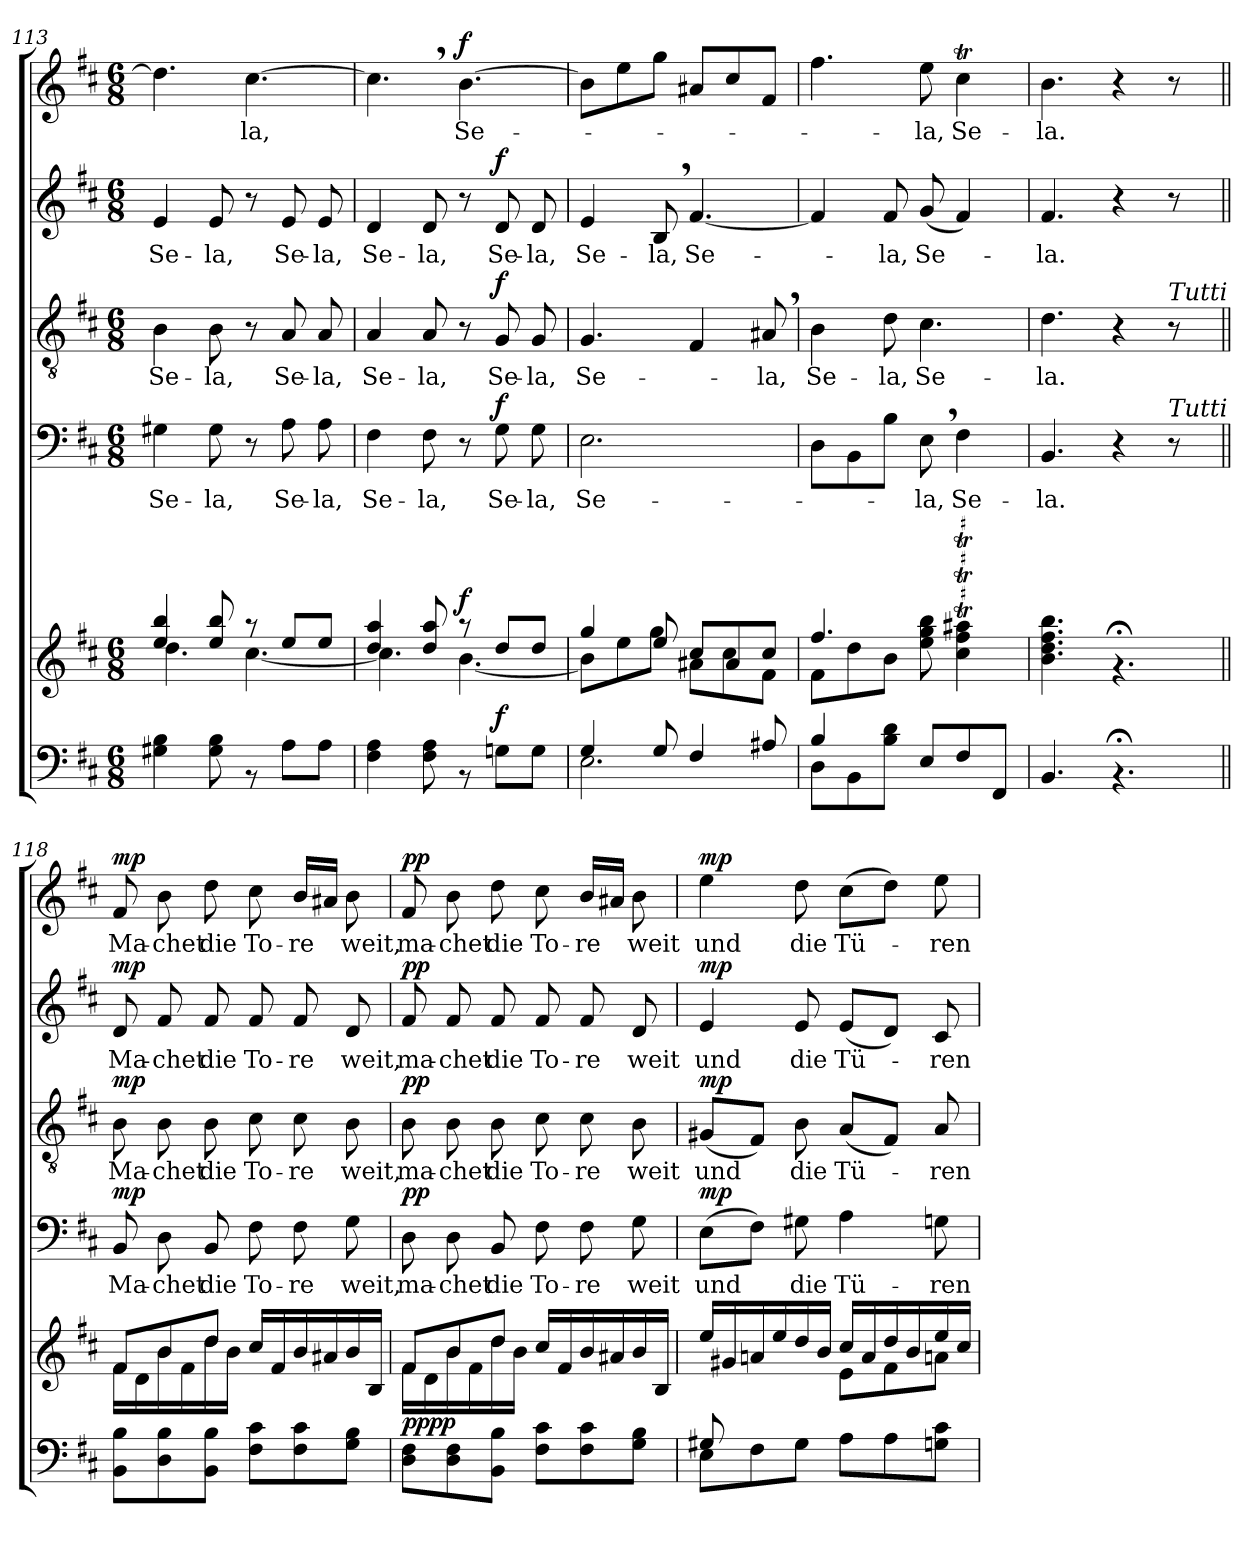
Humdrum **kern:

**kern	**kern	**dynam	**kern	**text	**dynam	**kern	**text	**dynam	**kern	**text	**dynam	**kern	**text	**dynam
*part5	*part5	*part5	*part4	*part4	*part4	*part3	*part3	*part3	*part2	*part2	*part2	*part1	*part1	*part1
*staff6	*staff5	*staff5/6	*staff4	*staff4	*staff4	*staff3	*staff3	*staff3	*staff2	*staff2	*staff2	*staff1	*staff1	*staff1
*clefF4	*clefG2	*	*clefF4	*	*	*clefGv2	*	*	*clefG2	*	*	*clefG2	*	*
*k[f#c#]	*k[f#c#]	*	*k[f#c#]	*	*	*k[f#c#]	*	*	*k[f#c#]	*	*	*k[f#c#]	*	*
*D:	*D:	*	*D:	*	*	*D:	*	*	*D:	*	*	*D:	*	*
*M6/8	*M6/8	*	*M6/8	*	*	*M6/8	*	*	*M6/8	*	*	*M6/8	*	*
=113	=113	=113	=113	=113	=113	=113	=113	=113	=113	=113	=113	=113	=113	=113
*	*^	*	*	*	*	*	*	*	*	*	*	*	*	*
4G#X\ 4B\	4ee/ 4bb/	4.dd\	.	4G#X\	Se-	.	4B\	Se-	.	4e/	Se-	.	4.dd\]	.	.
8G#\ 8B\	8ee/ 8bb/	.	.	8G#\	-la,	.	8B\	-la,	.	8e/	-la,	.	.	.	.
8rBB	8raa	[4.cc#\	.	8r	.	.	8r	.	.	8r	.	.	[4.cc#\	-la,	.
8A\L	8ee/L	.	.	8A\	Se-	.	8A/	Se-	.	8e/	Se-	.	.	.	.
8A\J	8ee/J	.	.	8A\	-la,	.	8A/	-la,	.	8e/	-la,	.	.	.	.
=114	=114	=114	=114	=114	=114	=114	=114	=114	=114	=114	=114	=114	=114	=114	=114
4F#\ 4A\	4dd/ 4aa/	4.cc#\]	.	4F#\	Se-	.	4A/	Se-	.	4d/	Se-	.	4.cc#,\]	.	.
8F#\ 8A\	8dd/ 8aa/	.	.	8F#\	-la,	.	8A/	-la,	.	8d/	-la,	.	.	.	.
!	!	!	!LO:DY:a	!	!	!	!	!	!	!	!	!	!	!	!LO:DY:a
8rBB	8raa	[4.b\	f	8r	.	.	8r	.	.	8r	.	.	[4.b\	Se-	f
!	!	!	!LO:DY:a=2	!	!	!LO:DY:a	!	!	!LO:DY:a	!	!	!LO:DY:a	!	!	!
8Gn\L	8dd/L	.	f	8G\	Se-	f	8G/	Se-	f	8d/	Se-	f	.	.	.
8G\J	8dd/J	.	.	8G\	-la,	.	8G/	-la,	.	8d/	-la,	.	.	.	.
=115	=115	=115	=115	=115	=115	=115	=115	=115	=115	=115	=115	=115	=115	=115	=115
*^	*	*	*	*	*	*	*	*	*	*	*	*	*	*	*
4G/	2.E\	4gg/	8b\L]	.	2.E\	Se­-	.	4.G/	Se-	.	4e/	Se-	.	8b\L]	.	.
.	.	.	8ee\	.	.	.	.	.	.	.	.	.	.	8ee\	.	.
8G/	.	8ee/	8gg\J	.	.	.	.	.	.	.	8B,/	-la,	.	8gg\J	.	.
4F#/	.	8cc#/L	8a#X\L	.	.	.	.	4F#/	.	.	[4.f#/	Se-	.	8a#X/L	.	.
.	.	8a#/	8cc#\	.	.	.	.	.	.	.	.	.	.	8cc#/	.	.
8A#X/	.	8cc#/J	8f#\J	.	.	.	.	8A#X,/	-la,	.	.	.	.	8f#/J	.	.
!!LO:LB:g=z
=116	=116	=116	=116	=116	=116	=116	=116	=116	=116	=116	=116	=116	=116	=116	=116	=116
4B/	8D\L	4.ff#/	8f#\L	.	8D\L	.	.	4B\	Se-	.	4f#/]	.	.	4.ff#\	.	.
.	8BB\	.	8dd\	.	8BB\	.	.	.	.	.	.	.	.	.	.	.
8ryy	8B\ 8d\J	.	8b\J	.	8B\J	.	.	8d\	-la,	.	8f#/	-la,	.	.	.	.
8E/L	4.ryy	8ee\ 8gg\ 8bb\	4.ryy	.	8E,\	-la,	.	4.c#\	Se-	.	(8g/	Se-	.	8ee\	-la,	.
8F#/	.	4cc#\T 4ff#\T 4aa#X\T	.	.	4F#\	Se-	.	.	.	.	4f#/)	.	.	4cc#t\	Se-	.
8FF#/J	.	.	.	.	.	.	.	.	.	.	.	.	.	.	.	.
*v	*v	*	*	*	*	*	*	*	*	*	*	*	*	*	*	*
*	*v	*v	*	*	*	*	*	*	*	*	*	*	*	*	*
=117	=117	=117	=117	=117	=117	=117	=117	=117	=117	=117	=117	=117	=117	=117
4.BB/	4.b\ 4.dd\ 4.ff#\ 4.bb\	.	4.BB/	-la.	.	4.d\	-la.	.	4.f#/	-la.	.	4.b\	-la.	.
4.r;<BB	4.r;<g	.	4r	.	.	4r	.	.	4r	.	.	4r	.	.
!	!	!	!	!	!	!LO:TX:a:i:t=Tutti	!	!	!	!	!	!	!	!
!	!	!	!LO:TX:a:i:t=Tutti	!	!	!	!	!	!	!	!	!	!	!
.	.	.	8r	.	.	8r	.	.	8r	.	.	8r	.	.
=118||	=118||	=118||	=118||	=118||	=118||	=118||	=118||	=118||	=118||	=118||	=118||	=118||	=118||	=118||
*	*^	*	*	*	*	*	*	*	*	*	*	*	*	*
!	!	!	!LO:DY:a=2	!	!	!	!	!	!	!	!	!	!	!	!
!	!	!	!LO:DY:n=1:a	!	!	!LO:DY:a	!	!	!LO:DY:a	!	!	!LO:DY:a	!	!	!LO:DY:a
8BB\ 8B\L	8f#/L	16f#\LL	mp mp	8BB/	Ma-	mp	8B\	Ma-	mp	8d/	Ma-	mp	8f#/	Ma-	mp
.	.	16d\	.	.	.	.	.	.	.	.	.	.	.	.	.
8D\ 8B\	8b/	16b\	.	8D\	-chet	.	8B\	-chet	.	8f#/	-chet	.	8b\	-chet	.
.	.	16f#\	.	.	.	.	.	.	.	.	.	.	.	.	.
8BB\ 8B\J	8dd/J	16dd\	.	8BB/	die	.	8B\	die	.	8f#/	die	.	8dd\	die	.
.	.	16b\JJ	.	.	.	.	.	.	.	.	.	.	.	.	.
8F#\ 8c#\L	16cc#/LL	4.ryy	.	8F#\	To-	.	8c#\	To-	.	8f#/	To-	.	8cc#\	To-	.
.	16f#/	.	.	.	.	.	.	.	.	.	.	.	.	.	.
8F#\ 8c#\	16b/	.	.	8F#\	-re	.	8c#\	-re	.	8f#/	-re	.	16b/LL	-re	.
.	16a#X/	.	.	.	.	.	.	.	.	.	.	.	16a#X/JJ	.	.
8G\ 8B\J	16b/	.	.	8G\	weit,	.	8B\	weit,	.	8d/	weit,	.	8b\	weit,	.
.	16B/JJ	.	.	.	.	.	.	.	.	.	.	.	.	.	.
=119	=119	=119	=119	=119	=119	=119	=119	=119	=119	=119	=119	=119	=119	=119	=119
!	!	!	!LO:DY:a=2	!	!	!	!	!	!	!	!	!	!	!	!
!	!	!	!LO:DY:n=1:a	!	!	!LO:DY:a	!	!	!LO:DY:a	!	!	!LO:DY:a	!	!	!LO:DY:a
8D\ 8F#\L	8f#/L	16f#\LL	pp pp	8D\	ma-	pp	8B\	ma-	pp	8f#/	ma-	pp	8f#/	ma-	pp
.	.	16d\	.	.	.	.	.	.	.	.	.	.	.	.	.
8D\ 8F#\	8b/	16b\	.	8D\	-chet	.	8B\	-chet	.	8f#/	-chet	.	8b\	-chet	.
.	.	16f#\	.	.	.	.	.	.	.	.	.	.	.	.	.
8BB\ 8B\J	8dd/J	16dd\	.	8BB/	die	.	8B\	die	.	8f#/	die	.	8dd\	die	.
.	.	16b\JJ	.	.	.	.	.	.	.	.	.	.	.	.	.
8F#\ 8c#\L	16cc#/LL	4.ryy	.	8F#\	To-	.	8c#\	To-	.	8f#/	To-	.	8cc#\	To-	.
.	16f#/	.	.	.	.	.	.	.	.	.	.	.	.	.	.
8F#\ 8c#\	16b/	.	.	8F#\	-re	.	8c#\	-re	.	8f#/	-re	.	16b/LL	-re	.
.	16a#X/	.	.	.	.	.	.	.	.	.	.	.	16a#X/JJ	.	.
8G\ 8B\J	16b/	.	.	8G\	weit	.	8B\	weit	.	8d/	weit	.	8b\	weit	.
.	16B/JJ	.	.	.	.	.	.	.	.	.	.	.	.	.	.
!!LO:PB:g=z
=120	=120	=120	=120	=120	=120	=120	=120	=120	=120	=120	=120	=120	=120	=120	=120
*^	*	*	*	*	*	*	*	*	*	*	*	*	*	*	*
!	!	!	!	!LO:DY:a=2	!	!	!	!	!	!	!	!	!	!	!	!
!	!	!	!	!LO:DY:n=1:a	!	!	!LO:DY:a	!	!	!LO:DY:a	!	!	!LO:DY:a	!	!	!LO:DY:a
8G#X/L	8E\L	16ee/LL	8ryy	mp mp	(>8E\L	und	mp	(8G#X/L	und	mp	4e/	und	mp	4ee\	und	mp
.	.	16g#X/	.	.	.	.	.	.	.	.	.	.	.	.	.	.
2ryy	8F#\	16an/	8e\	.	8F#\J)	.	.	8F#/J)	.	.	.	.	.	.	.	.
.	.	16ee/	.	.	.	.	.	.	.	.	.	.	.	.	.	.
.	8G#\J	16dd/	8e\J	.	8G#X\	die	.	8B\	die	.	8e/	die	.	8dd\	die	.
.	.	16b/JJ	.	.	.	.	.	.	.	.	.	.	.	.	.	.
.	8A\L	16cc#/LL	8e\L	.	4A\	Tü-	.	(8A/L	Tü-	.	(8e/L	Tü-	.	(>8cc#\L	Tü-	.
.	.	16a/	.	.	.	.	.	.	.	.	.	.	.	.	.	.
.	8A\	16dd/	8f#\	.	.	.	.	8F#/J)	.	.	8d/J)	.	.	8dd\J)	.	.
.	.	16b/	.	.	.	.	.	.	.	.	.	.	.	.	.	.
8ryy	8Gn\ 8c#\J	16ee/	8an\J	.	8Gn\	-ren	.	8A/	-ren	.	8c#/	-ren	.	8ee\	-ren	.
.	.	16cc#/JJ	.	.	.	.	.	.	.	.	.	.	.	.	.	.
*v	*v	*	*	*	*	*	*	*	*	*	*	*	*	*	*	*
*	*v	*v	*	*	*	*	*	*	*	*	*	*	*	*	*
=	=	=	=	=	=	=	=	=	=	=	=	=	=	=
*-	*-	*-	*-	*-	*-	*-	*-	*-	*-	*-	*-	*-	*-	*-
